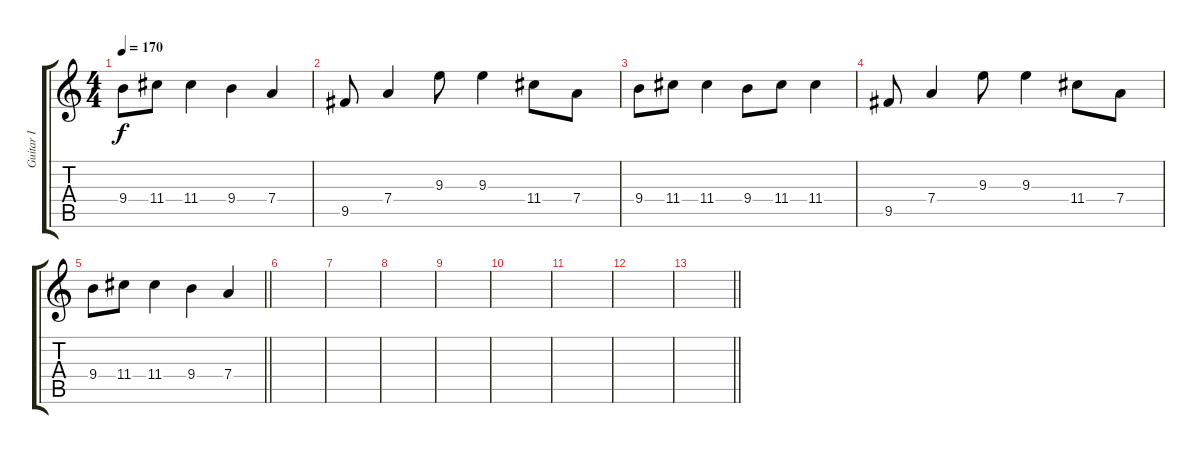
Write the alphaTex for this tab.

\track ("Guitar I" "Guitar I") {instrument distortionguitar}
\staff {score tabs}
\tuning (E4 B3 G3 D3 A2 D2) {hide}
\ts (4 4)
\tempo 170
\clef g2
\ks c
9.4.8{dy f} 11.4.8 11.4.4 9.4.4 7.4.4 |
9.5.8{volume 0} 7.4.4 9.3.8 9.3.4 11.4.8 7.4.8 |
9.4.8 11.4.8 11.4.4 9.4.8 11.4.8 11.4.4 |
9.5.8 7.4.4 9.3.8 9.3.4 11.4.8 7.4.8 |
\barLineRight lightlight
9.4.8 11.4.8 11.4.4 9.4.4 7.4.4 |
|
|
|
|
|
|
|
\barLineRight lightlight
